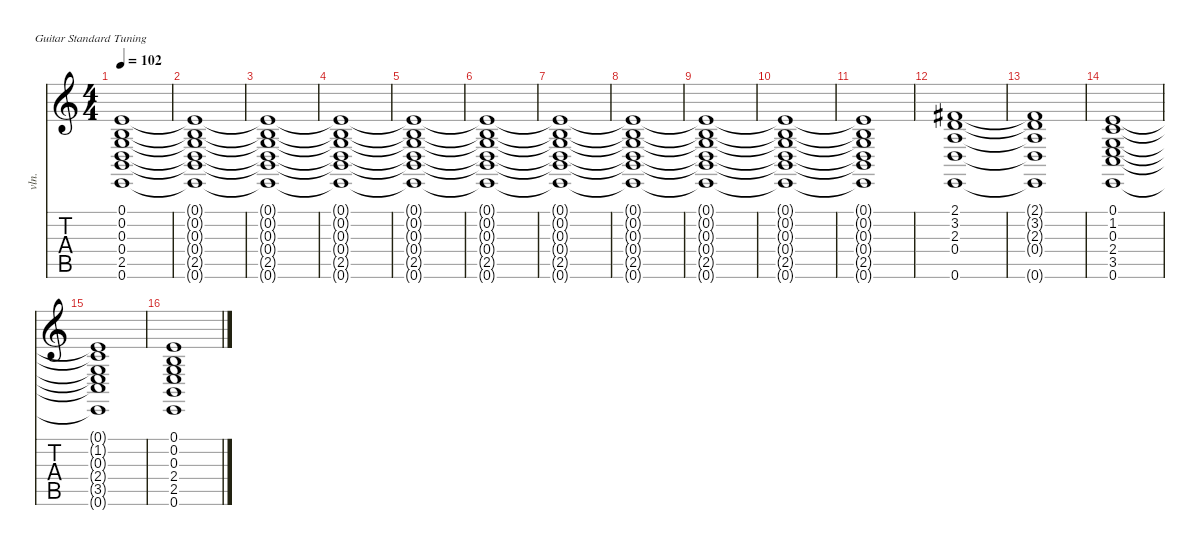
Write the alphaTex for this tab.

\defaultSystemsLayout 4
\hideDynamics
\bracketExtendMode nobrackets
\otherSystemsTrackNameOrientation horizontal
\track ("Jon Carin" "vln.") {instrument stringensemble1}
\staff {score tabs}
\tuning (E4 B3 G3 D3 A2 E2)
\ts (4 4)
\tempo 102
\clef g2
\ks c
(0.1{t} 0.2{t} 0.3{t} 0.4{t} 2.5{t} 0.6{t}).1{dy f} |
(0.1{t} 0.2{t} 0.3{t} 0.4{t} 2.5{t} 0.6{t}).1 |
(0.1{t} 0.2{t} 0.3{t} 0.4{t} 2.5{t} 0.6{t}).1 |
(0.1{t} 0.2{t} 0.3{t} 0.4{t} 2.5{t} 0.6{t}).1 |
(0.1{t} 0.2{t} 0.3{t} 0.4{t} 2.5{t} 0.6{t}).1 |
(0.1{t} 0.2{t} 0.3{t} 0.4{t} 2.5{t} 0.6{t}).1 |
(0.1{t} 0.2{t} 0.3{t} 0.4{t} 2.5{t} 0.6{t}).1 |
(0.1{t} 0.2{t} 0.3{t} 0.4{t} 2.5{t} 0.6{t}).1 |
(0.1{t} 0.2{t} 0.3{t} 0.4{t} 2.5{t} 0.6{t}).1 |
(0.1{t} 0.2{t} 0.3{t} 0.4{t} 2.5{t} 0.6{t}).1 |
(0.1{t} 0.2{t} 0.3{t} 0.4{t} 2.5{t} 0.6{t}).1 |
(2.1{acc #} 3.2 2.3 0.4 0.6).1 |
(2.1{t acc #} 3.2{t} 2.3{t} 0.4{t} 0.6{t}).1 |
(0.1 1.2 0.3 2.4 3.5 0.6).1 |
(0.1{t} 1.2{t} 0.3{t} 2.4{t} 3.5{t} 0.6{t}).1 |
(0.1 0.2 0.3 2.4 2.5 0.6).1
